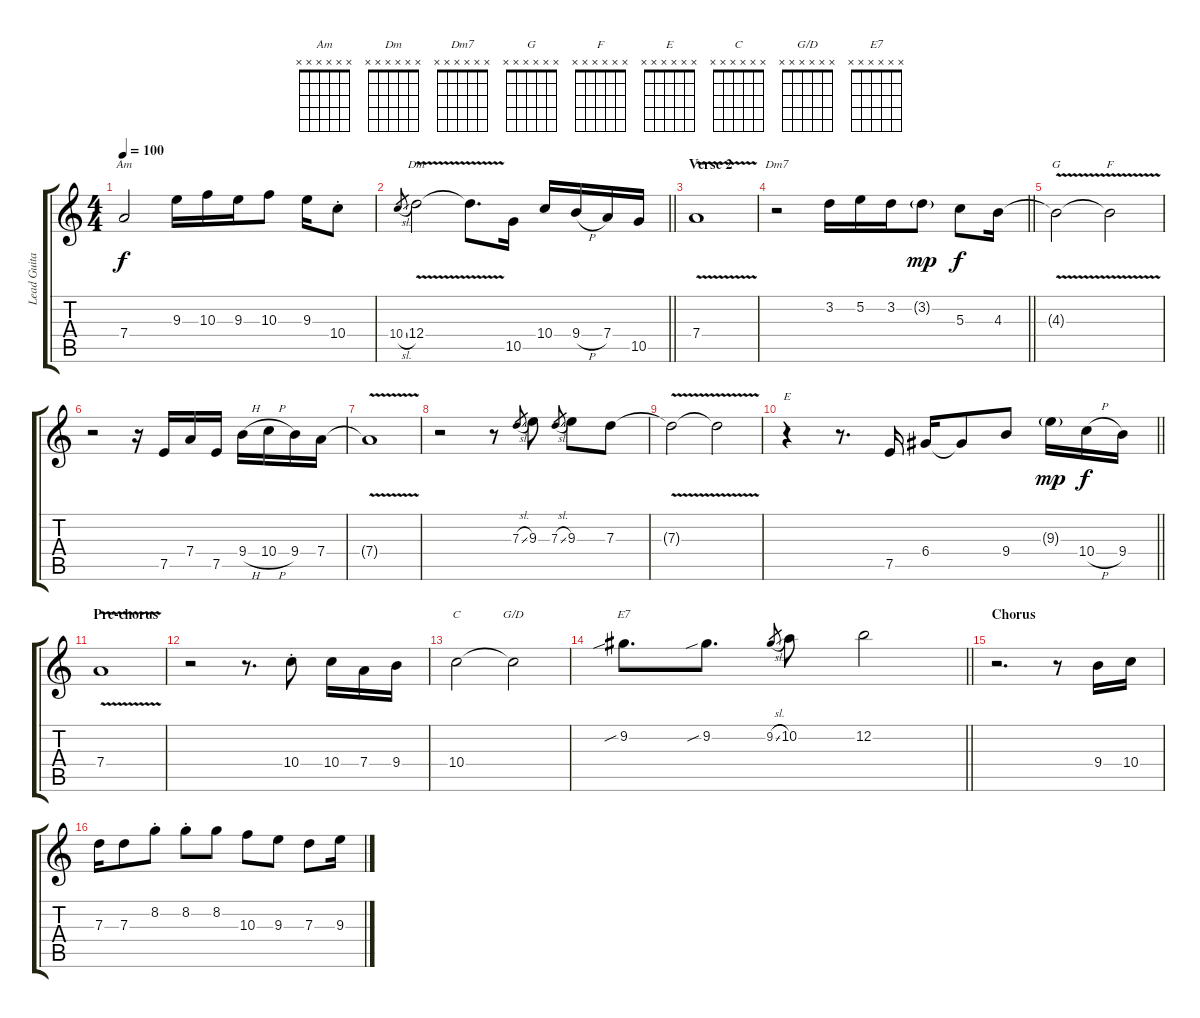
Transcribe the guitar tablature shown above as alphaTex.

\track ("Lead Guitar" "Lead Guita") {instrument distortionguitar}
\staff {score tabs}
\tuning (E4 B3 G3 D3 A2 E2) {hide}
\chord ("Am" x x x x x x)
\chord ("Dm" x x x x x x)
\chord ("Dm7" x x x x x x)
\chord ("G" x x x x x x)
\chord ("F" x x x x x x)
\chord ("E" x x x x x x)
\chord ("C" x x x x x x)
\chord ("G/D" x x x x x x)
\chord ("E7" x x x x x x)
\ts (4 4)
\tempo 100
\clef g2
\ks c
7.4{t}.2{ch "Am" dy f} 9.3.16 10.3.16 9.3.16 10.3.8 9.3.16 10.4{st}.8 |
\barLineRight lightlight
10.4{sl}.8{gr} 12.4{v}.2{ch "Dm"} 12.4{t}.8{d} 10.5.16 10.4.16 9.4{h}.16 7.4.16 10.5.16 |
\section ("" "Verse 2")
7.4{v}.1 |
\barLineRight lightlight
r.2{ch "Dm7"} 3.2.16 5.2.16 3.2.16 3.2{g}.8{dy mp} 5.3.8{dy f} 4.3.16 |
4.3{v t}.2{ch "G"} 4.3{t}.2{ch "F"} |
r.2 r.16 7.5.16 7.4.16 7.5.16 9.4{h}.16 10.4{h}.16 9.4.16 7.4.16 |
7.4{v t}.1 |
r.2 r.8 7.3{sl}.8{gr} 9.3.8 7.3{sl}.8{gr} 9.3.8 7.3.8 |
7.3{v t}.2 7.3{t}.2 |
\barLineRight lightlight
r.4{ch "E"} r.8{d} 7.5.16 6.4.16 6.4{t}.8 9.4.8 9.3{g}.16{dy mp} 10.4{h}.16{dy f} 9.4.16 |
\section ("" "Pre-chorus")
7.4{v}.1 |
r.2 r.8{d} 10.4{st}.8 10.4.16 7.4.16 9.4.16 |
10.4.2{ch "C"} 10.4{t}.2{ch "G/D"} |
\barLineRight lightlight
9.2{sib}.8{d ch "E7"} 9.2{sib}.8{d} 9.2{sl}.8{gr} 10.2.8 12.2.2 |
\section ("" "Chorus")
r.2{d} r.8 9.4.16 10.4.16 |
7.3.16 7.3.8 8.2{st}.8 8.2{st}.8 8.2.8 10.3.8 9.3.8 7.3.8 9.3.16
